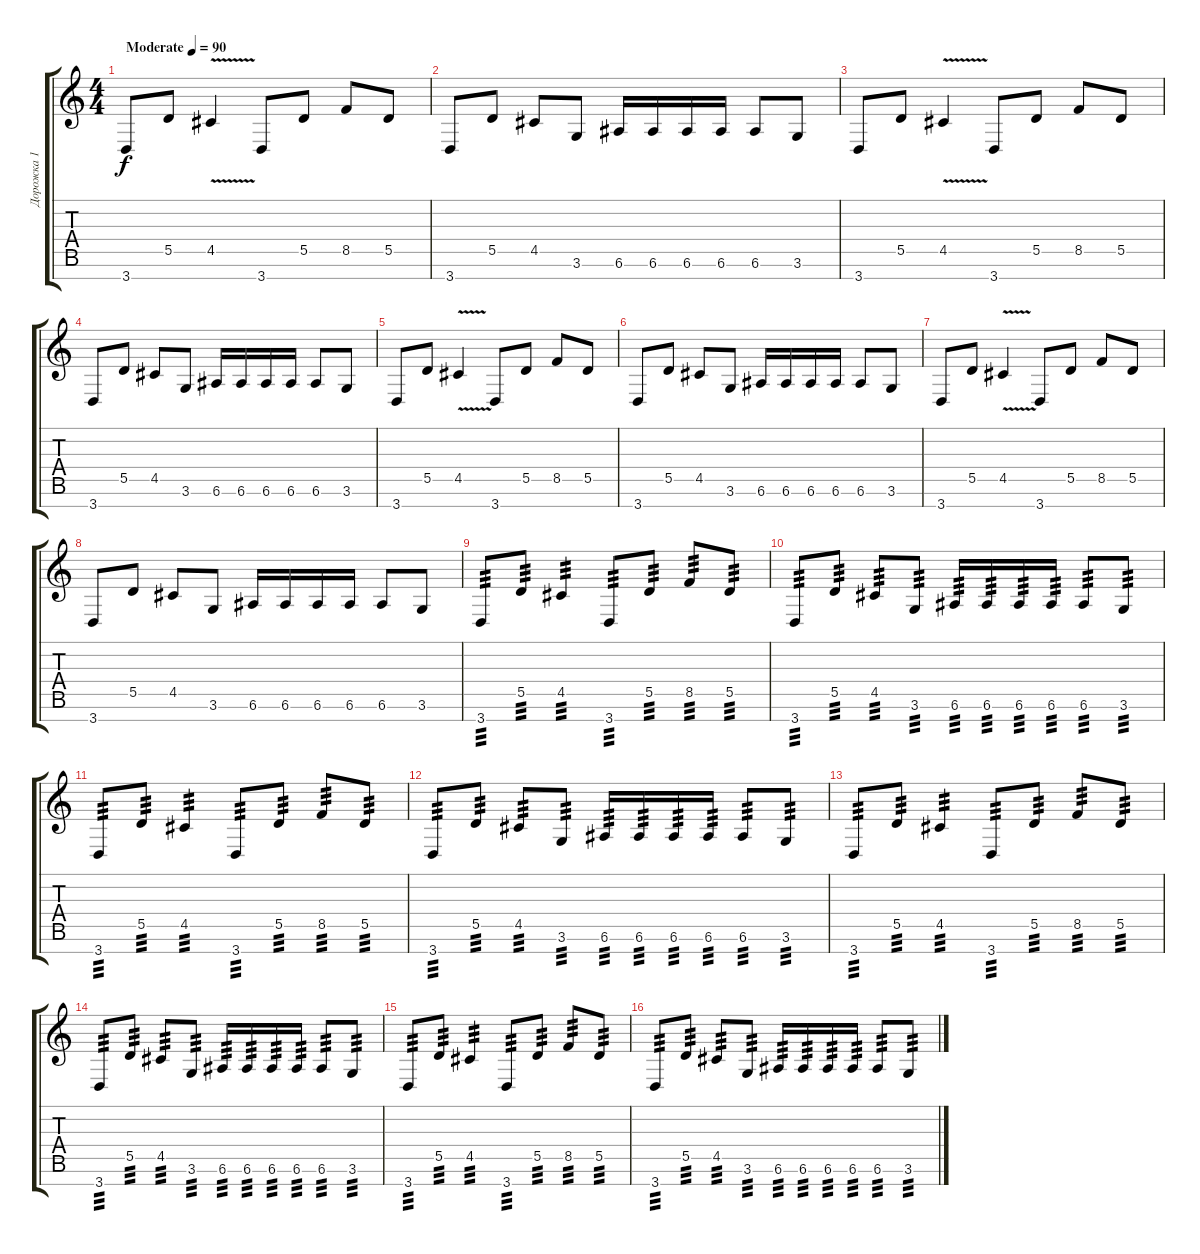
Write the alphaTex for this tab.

\track ("Дорожка 1" "Дорожка 1") {instrument distortionguitar}
\staff {score tabs}
\tuning (E4 B3 G3 D3 A2 E2 B1) {hide}
\ts (4 4)
\tempo (90 "Moderate")
\clef g2
\ks c
3.7.8{dy f instrument distortionguitar} 5.5.8 4.5{v}.4 3.7.8 5.5.8 8.5.8 5.5.8 |
3.7.8 5.5.8 4.5.8 3.6.8 6.6.16 6.6.16 6.6.16 6.6.16 6.6.8 3.6.8 |
3.7.8 5.5.8 4.5{v}.4 3.7.8 5.5.8 8.5.8 5.5.8 |
3.7.8 5.5.8 4.5.8 3.6.8 6.6.16 6.6.16 6.6.16 6.6.16 6.6.8 3.6.8 |
3.7.8 5.5.8 4.5{v}.4 3.7.8 5.5.8 8.5.8 5.5.8 |
3.7.8 5.5.8 4.5.8 3.6.8 6.6.16 6.6.16 6.6.16 6.6.16 6.6.8 3.6.8 |
3.7.8 5.5.8 4.5{v}.4 3.7.8 5.5.8 8.5.8 5.5.8 |
3.7.8 5.5.8 4.5.8 3.6.8 6.6.16 6.6.16 6.6.16 6.6.16 6.6.8 3.6.8 |
3.7.8{tp 3} 5.5.8{tp 3} 4.5.4{tp 3} 3.7.8{tp 3} 5.5.8{tp 3} 8.5.8{tp 3} 5.5.8{tp 3} |
3.7.8{tp 3} 5.5.8{tp 3} 4.5.8{tp 3} 3.6.8{tp 3} 6.6.16{tp 3} 6.6.16{tp 3} 6.6.16{tp 3} 6.6.16{tp 3} 6.6.8{tp 3} 3.6.8{tp 3} |
3.7.8{tp 3} 5.5.8{tp 3} 4.5.4{tp 3} 3.7.8{tp 3} 5.5.8{tp 3} 8.5.8{tp 3} 5.5.8{tp 3} |
3.7.8{tp 3} 5.5.8{tp 3} 4.5.8{tp 3} 3.6.8{tp 3} 6.6.16{tp 3} 6.6.16{tp 3} 6.6.16{tp 3} 6.6.16{tp 3} 6.6.8{tp 3} 3.6.8{tp 3} |
3.7.8{tp 3} 5.5.8{tp 3} 4.5.4{tp 3} 3.7.8{tp 3} 5.5.8{tp 3} 8.5.8{tp 3} 5.5.8{tp 3} |
3.7.8{tp 3} 5.5.8{tp 3} 4.5.8{tp 3} 3.6.8{tp 3} 6.6.16{tp 3} 6.6.16{tp 3} 6.6.16{tp 3} 6.6.16{tp 3} 6.6.8{tp 3} 3.6.8{tp 3} |
3.7.8{tp 3} 5.5.8{tp 3} 4.5.4{tp 3} 3.7.8{tp 3} 5.5.8{tp 3} 8.5.8{tp 3} 5.5.8{tp 3} |
3.7.8{tp 3} 5.5.8{tp 3} 4.5.8{tp 3} 3.6.8{tp 3} 6.6.16{tp 3} 6.6.16{tp 3} 6.6.16{tp 3} 6.6.16{tp 3} 6.6.8{tp 3} 3.6.8{tp 3}
